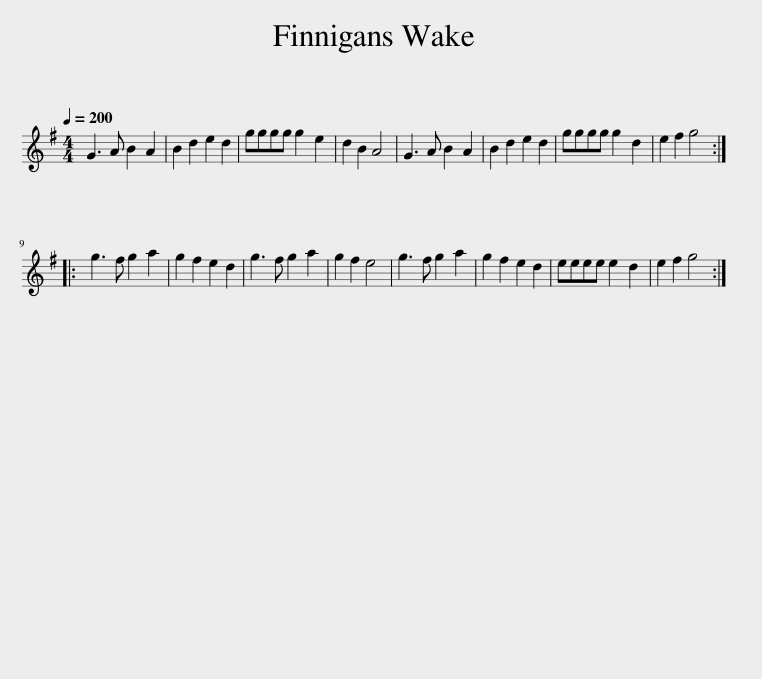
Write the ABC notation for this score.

X:1
L:1/8
Q:1/4=200
M:4/4
I:linebreak $
K:none
V:1 treble transpose="8 "
V:1
[K:G] G3 A B2 A2 | B2 d2 e2 d2 | gggg g2 e2 | d2 B2 A4 | G3 A B2 A2 | %5
 B2 d2 e2 d2 | gggg g2 d2 | e2 f2 g4 ::$ g3 f g2 a2 | g2 f2 e2 d2 | %10
 g3 f g2 a2 | g2 f2 e4 | g3 f g2 a2 | g2 f2 e2 d2 | eeee e2 d2 | %15
 e2 f2 g4 :| %16
